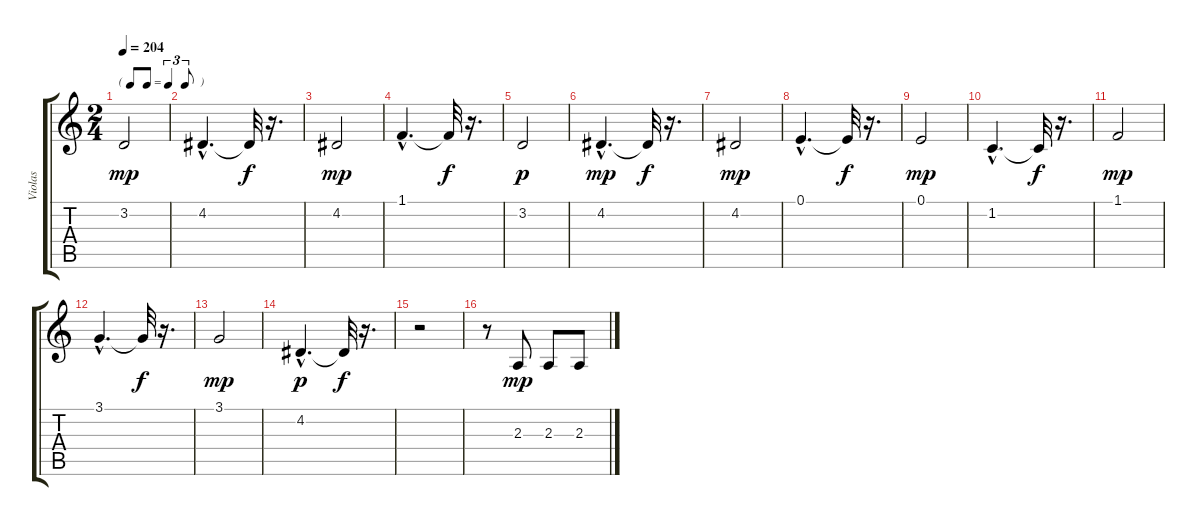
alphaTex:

\track ("Violas" "Violas") {instrument stringensemble1}
\staff {score tabs}
\tuning (E4 B3 G3 D3 A2 E2) {hide}
\ts (2 4)
\tf triplet8th
\tempo 204
\clef g2
\ks c
3.2.2{dy mp} |
4.2{hac}.4{d} 4.2{t}.32{dy f} r.16{d} |
4.2.2{dy mp} |
1.1{hac}.4{d} 1.1{t}.32{dy f} r.16{d} |
3.2.2{dy p} |
4.2{hac}.4{d dy mp} 4.2{t}.32{dy f} r.16{d} |
4.2.2{dy mp} |
0.1{hac}.4{d} 0.1{t}.32{dy f} r.16{d} |
0.1.2{dy mp} |
1.2{hac}.4{d} 1.2{t}.32{dy f} r.16{d} |
1.1.2{dy mp} |
3.1{hac}.4{d} 3.1{t}.32{dy f} r.16{d} |
3.1.2{dy mp} |
4.2{hac}.4{d dy p} 4.2{t}.32{dy f} r.16{d} |
r.2 |
r.8 2.3.8{dy mp} 2.3.8 2.3.8
